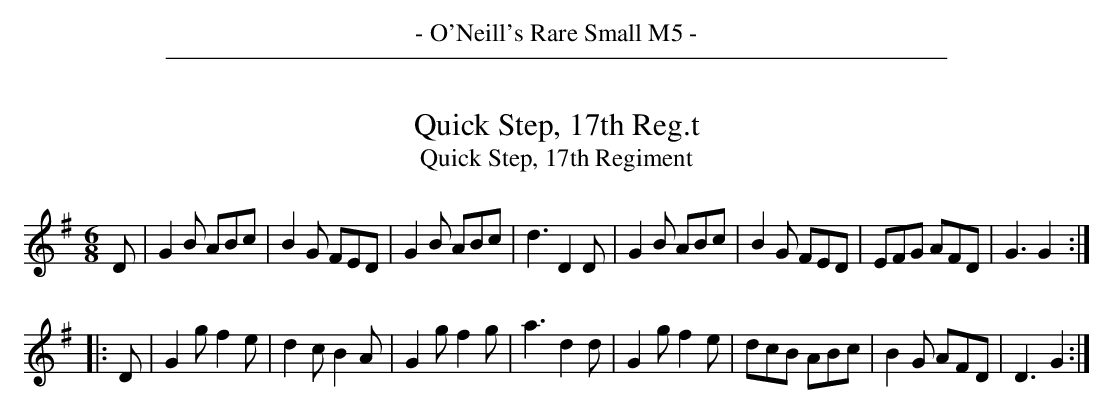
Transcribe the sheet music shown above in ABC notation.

X:1
T: Quick Step, 17th Reg.t
T: Quick Step, 17th Regiment
M: 6/8
L: 1/8
K: G
   D | G2B ABc | B2G FED | G2B ABc | d3 D2D | G2B ABc | B2G FED | EFG AFD | G3 G2 :|
|: D | G2g f2e | d2c B2A | G2g f2g | a3 d2d | G2g f2e | dcB ABc | B2G AFD | D3 G2 :|
